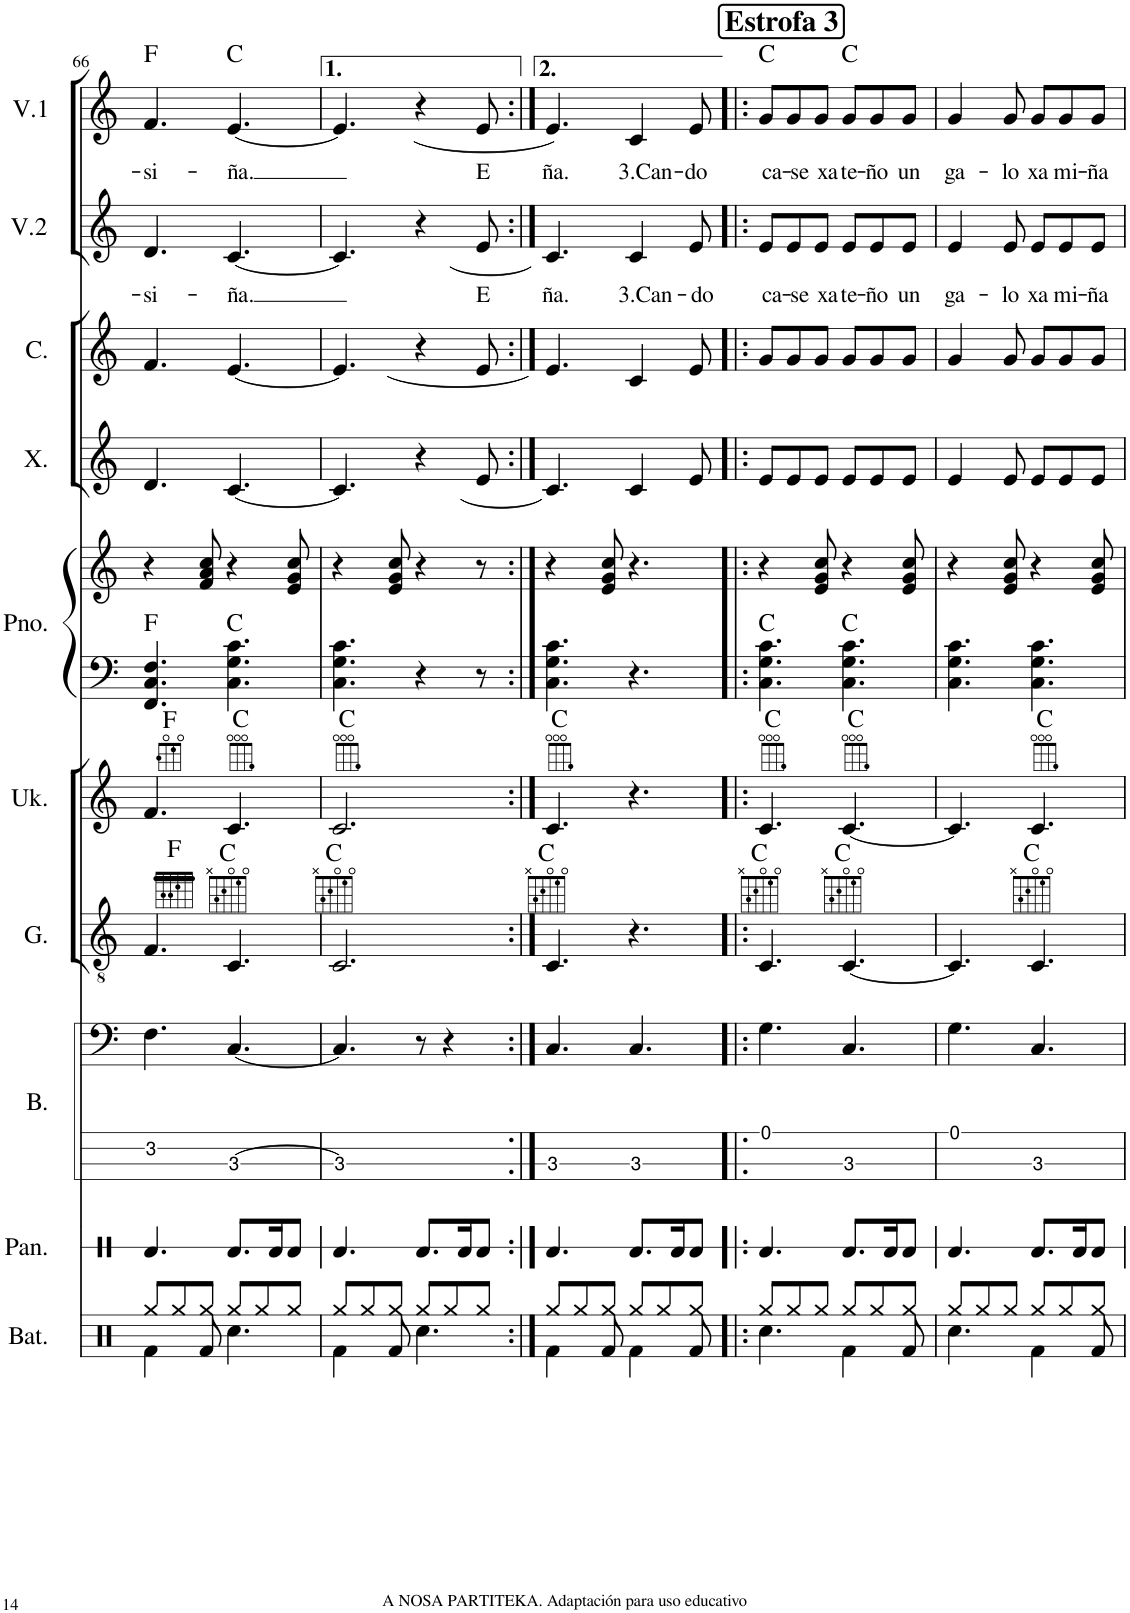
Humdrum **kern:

**kern	**kern	**kern	**kern	**kern	**harte	**kern	**harte	**kern	**kern	**harte	**kern	**kern	**kern	**text	**kern	**text	**harte
*part10	*part9	*part8	*part8	*part7	*part7	*part6	*part6	*part5	*part5	*part5	*part4	*part3	*part2	*part2	*part1	*part1	*part1
*staff12	*staff11	*staff10	*staff9	*staff8	*	*staff7	*	*staff6	*staff5	*	*staff4	*staff3	*staff2	*staff2	*staff1	*staff1	*
*I"Batería	*I"Pandeiro	*I"Baixo	*	*I"Guitarra	*	*I"Ukelele	*	*I"Piano	*	*	*I"Xilófono	*I"Carillón	*I"Voz 2	*	*I"Voz 1	*	*
*I'Bat.	*I'Pan.	*I'B.	*	*I'G.	*	*I'Uk.	*	*I'Pno.	*	*	*I'X.	*I'C.	*I'V.2	*	*I'V.1	*	*
!!LO:PB:g=z
*clefX	*clefX	*	*clefF4	*clefGv2	*	*clefG2	*	*clefF4	*clefG2	*	*clefG2	*clefG2	*clefG2	*	*clefG2	*	*
*	*	*Trd7c12	*Trd7c12	*	*	*	*	*	*	*	*Trd-7c-12	*Trd-14c-24	*	*	*	*	*
*k[]	*k[]	*k[]	*k[]	*k[]	*	*k[]	*	*k[]	*k[]	*	*k[]	*k[]	*k[]	*	*k[]	*	*
*M6/8	*M6/8	*M6/8	*M6/8	*M6/8	*	*M6/8	*	*M6/8	*M6/8	*	*M6/8	*M6/8	*M6/8	*	*M6/8	*	*
=66	=66	=66	=66	=66	=66	=66	=66	=66	=66	=66	=66	=66	=66	=66	=66	=66	=66
*^	*	*	*	*	*	*	*	*	*	*	*	*	*	*	*	*	*
!	!	!	!	!	!	!	!	!	!	!	!	!	!	!	!LO:LY:b	!	!LO:LY:b	!
8Rgg/L	4Rf\	4.Rd/	4.F	4.F\	4.F/	F:maj	4.f/	F:maj	4.FF/ 4.C/ 4.F/	4r	F:maj	4.d/	4.f/	4.d/	-si-	4.f/	-si-	F:maj
8Rgg/	.	.	.	.	.	.	.	.	.	.	.	.	.	.	.	.	.	.
8Rgg/J	8Rf/	.	.	.	.	.	.	.	.	8f/ 8a/ 8cc/	.	.	.	.	.	.	.	.
!	!	!	!	!	!	!	!	!	!	!	!	!	!	!	!LO:LY:b	!	!LO:LY:b	!
8Rgg/L	4.Rcc\	8.Rd/L	[4.C	[4.C/	4.C/	C:maj	4.c/	C:maj	4.C\ 4.G\ 4.c\	4r	C:maj	[4.c/	[4.e/	[4.c/	-ña.	[4.e/	-ña.	C:maj
8Rgg/	.	.	.	.	.	.	.	.	.	.	.	.	.	.	.	.	.	.
.	.	16Rd/K	.	.	.	.	.	.	.	.	.	.	.	.	.	.	.	.
8Rgg/J	.	8Rd/J	.	.	.	.	.	.	.	8e/ 8g/ 8cc/	.	.	.	.	.	.	.	.
=67	=67	=67	=67	=67	=67	=67	=67	=67	=67	=67	=67	=67	=67	=67	=67	=67	=67	=67
8Rgg/L	4Rf\	4.Rd/	4.C]	4.C/]	2.C/	C:maj	2.c/	C:maj	4.C\ 4.G\ 4.c\	4r	.	4.c/]	4.e/]	4.c/]	.	4.e/_	.	.
8Rgg/	.	.	.	.	.	.	.	.	.	.	.	.	.	.	.	.	.	.
8Rgg/J	8Rf/	.	.	.	.	.	.	.	.	8e/ 8g/ 8cc/	.	.	.	.	.	.	.	.
8Rgg/L	4.Rcc\	8.Rd/L	8r	8r	.	.	.	.	4r	4r	.	4r	4r	4r	.	4r	.	.
8Rgg/	.	.	4r	4r	.	.	.	.	.	.	.	.	.	.	.	.	.	.
.	.	16Rd/K	.	.	.	.	.	.	.	.	.	.	.	.	.	.	.	.
!	!	!	!	!	!	!	!	!	!	!	!	!	!	!	!LO:LY:b	!	!LO:LY:b	!
8Rgg/J	.	8Rd/J	.	.	.	.	.	.	8r	8r	.	8e/	8e/	8e/	E	8e/]	E	.
=68:|!	=68:|!	=68:|!	=68:|!	=68:|!	=68:|!	=68:|!	=68:|!	=68:|!	=68:|!	=68:|!	=68:|!	=68:|!	=68:|!	=68:|!	=68:|!	=68:|!	=68:|!	=68:|!
!	!	!	!	!	!	!	!	!	!	!	!	!	!	!	!LO:LY:b	!	!LO:LY:b	!
8Rgg/L	4Rf\	4.Rd/	4.C	4.C/	4.C/	C:maj	4.c/	C:maj	4.C\ 4.G\ 4.c\	4r	.	[4.c/	[4.e/	[4.c/	ña.	4.e/	ña.	.
8Rgg/	.	.	.	.	.	.	.	.	.	.	.	.	.	.	.	.	.	.
8Rgg/J	8Rf/	.	.	.	.	.	.	.	.	8e/ 8g/ 8cc/	.	.	.	.	.	.	.	.
!	!	!	!	!	!	!	!	!	!	!	!	!	!	!	!LO:LY:b	!	!LO:LY:b	!
8Rgg/L	4Rf\	8.Rd/L	4.C	4.C/	4.r	.	4.r	.	4.r	4.r	.	4c/]	4c/	4c/]	3.Can-	4c/	3.Can-	.
8Rgg/	.	.	.	.	.	.	.	.	.	.	.	.	.	.	.	.	.	.
.	.	16Rd/K	.	.	.	.	.	.	.	.	.	.	.	.	.	.	.	.
!	!	!	!	!	!	!	!	!	!	!	!	!	!	!	!LO:LY:b	!	!LO:LY:b	!
8Rgg/J	8Rf/	8Rd/J	.	.	.	.	.	.	.	.	.	8e/	8e/]	8e/	-do	8e/	-do	.
!!LO:REH:place=s1:a:B:cj:fs=14:t=Estrofa 3
=69!|:	=69!|:	=69!|:	=69!|:	=69!|:	=69!|:	=69!|:	=69!|:	=69!|:	=69!|:	=69!|:	=69!|:	=69!|:	=69!|:	=69!|:	=69!|:	=69!|:	=69!|:	=69!|:
!	!	!	!	!	!	!	!	!	!	!	!	!	!	!	!LO:LY:b	!	!LO:LY:b	!
8Rgg/L	4.Rcc\	4.Rd/	4.G	4.G\	4.C/	C:maj	4.c/	C:maj	4.C\ 4.G\ 4.c\	4r	C:maj	8e/L	8g/L	8e/L	ca-	8g/L	ca-	C:maj
!	!	!	!	!	!	!	!	!	!	!	!	!	!	!	!LO:LY:b	!	!LO:LY:b	!
8Rgg/	.	.	.	.	.	.	.	.	.	.	.	8e/	8g/	8e/	-se	8g/	-se	.
!	!	!	!	!	!	!	!	!	!	!	!	!	!	!	!LO:LY:b	!	!LO:LY:b	!
8Rgg/J	.	.	.	.	.	.	.	.	.	8e/ 8g/ 8cc/	.	8e/J	8g/J	8e/J	xa	8g/J	xa	.
!	!	!	!	!	!	!	!	!	!	!	!	!	!	!	!LO:LY:b	!	!LO:LY:b	!
8Rgg/L	4Rf\	8.Rd/L	4.C	4.C/	[4.C/	C:maj	[4.c/	C:maj	4.C\ 4.G\ 4.c\	4r	C:maj	8e/L	8g/L	8e/L	te-	8g/L	te-	C:maj
!	!	!	!	!	!	!	!	!	!	!	!	!	!	!	!LO:LY:b	!	!LO:LY:b	!
8Rgg/	.	.	.	.	.	.	.	.	.	.	.	8e/	8g/	8e/	-ño	8g/	-ño	.
.	.	16Rd/K	.	.	.	.	.	.	.	.	.	.	.	.	.	.	.	.
!	!	!	!	!	!	!	!	!	!	!	!	!	!	!	!LO:LY:b	!	!LO:LY:b	!
8Rgg/J	8Rf/	8Rd/J	.	.	.	.	.	.	.	8e/ 8g/ 8cc/	.	8e/J	8g/J	8e/J	un	8g/J	un	.
=70	=70	=70	=70	=70	=70	=70	=70	=70	=70	=70	=70	=70	=70	=70	=70	=70	=70	=70
!	!	!	!	!	!	!	!	!	!	!	!	!	!	!	!LO:LY:b	!	!LO:LY:b	!
8Rgg/L	4.Rcc\	4.Rd/	4.G	4.G\	4.C/]	.	4.c/]	.	4.C\ 4.G\ 4.c\	4r	.	4e/	4g/	4e/	ga-	4g/	ga-	.
8Rgg/	.	.	.	.	.	.	.	.	.	.	.	.	.	.	.	.	.	.
!	!	!	!	!	!	!	!	!	!	!	!	!	!	!	!LO:LY:b	!	!LO:LY:b	!
8Rgg/J	.	.	.	.	.	.	.	.	.	8e/ 8g/ 8cc/	.	8e/	8g/	8e/	-lo	8g/	-lo	.
!	!	!	!	!	!	!	!	!	!	!	!	!	!	!	!LO:LY:b	!	!LO:LY:b	!
8Rgg/L	4Rf\	8.Rd/L	4.C	4.C/	4.C/	C:maj	4.c/	C:maj	4.C\ 4.G\ 4.c\	4r	.	8e/L	8g/L	8e/L	xa	8g/L	xa	.
!	!	!	!	!	!	!	!	!	!	!	!	!	!	!	!LO:LY:b	!	!LO:LY:b	!
8Rgg/	.	.	.	.	.	.	.	.	.	.	.	8e/	8g/	8e/	mi-	8g/	mi-	.
.	.	16Rd/K	.	.	.	.	.	.	.	.	.	.	.	.	.	.	.	.
!	!	!	!	!	!	!	!	!	!	!	!	!	!	!	!LO:LY:b	!	!LO:LY:b	!
8Rgg/J	8Rf/	8Rd/J	.	.	.	.	.	.	.	8e/ 8g/ 8cc/	.	8e/J	8g/J	8e/J	-ña	8g/J	-ña	.
*v	*v	*	*	*	*	*	*	*	*	*	*	*	*	*	*	*	*	*
=	=	=	=	=	=	=	=	=	=	=	=	=	=	=	=	=	=
*-	*-	*-	*-	*-	*-	*-	*-	*-	*-	*-	*-	*-	*-	*-	*-	*-	*-
